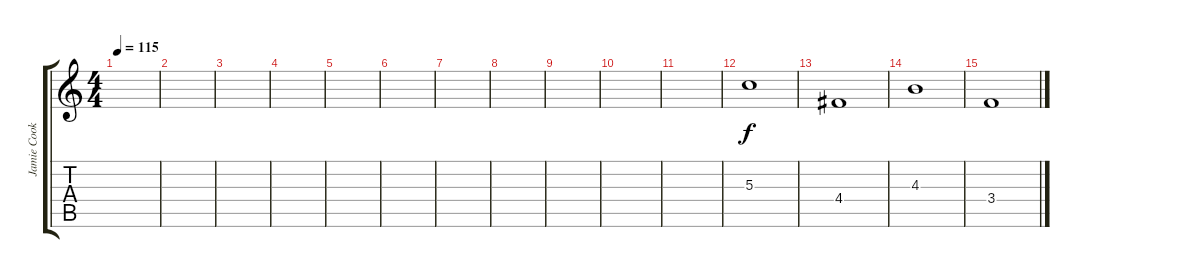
\track ("Jamie Cook (Backup Guitar)" "Jamie Cook") {instrument distortionguitar}
\staff {score tabs}
\tuning (E4 B3 G3 D3 A2 E2) {hide}
\ts (4 4)
\tempo 115
\clef g2
\ks c
|
|
|
|
|
|
|
|
|
|
|
5.3.1 |
4.4.1 |
4.3.1 |
3.4.1
